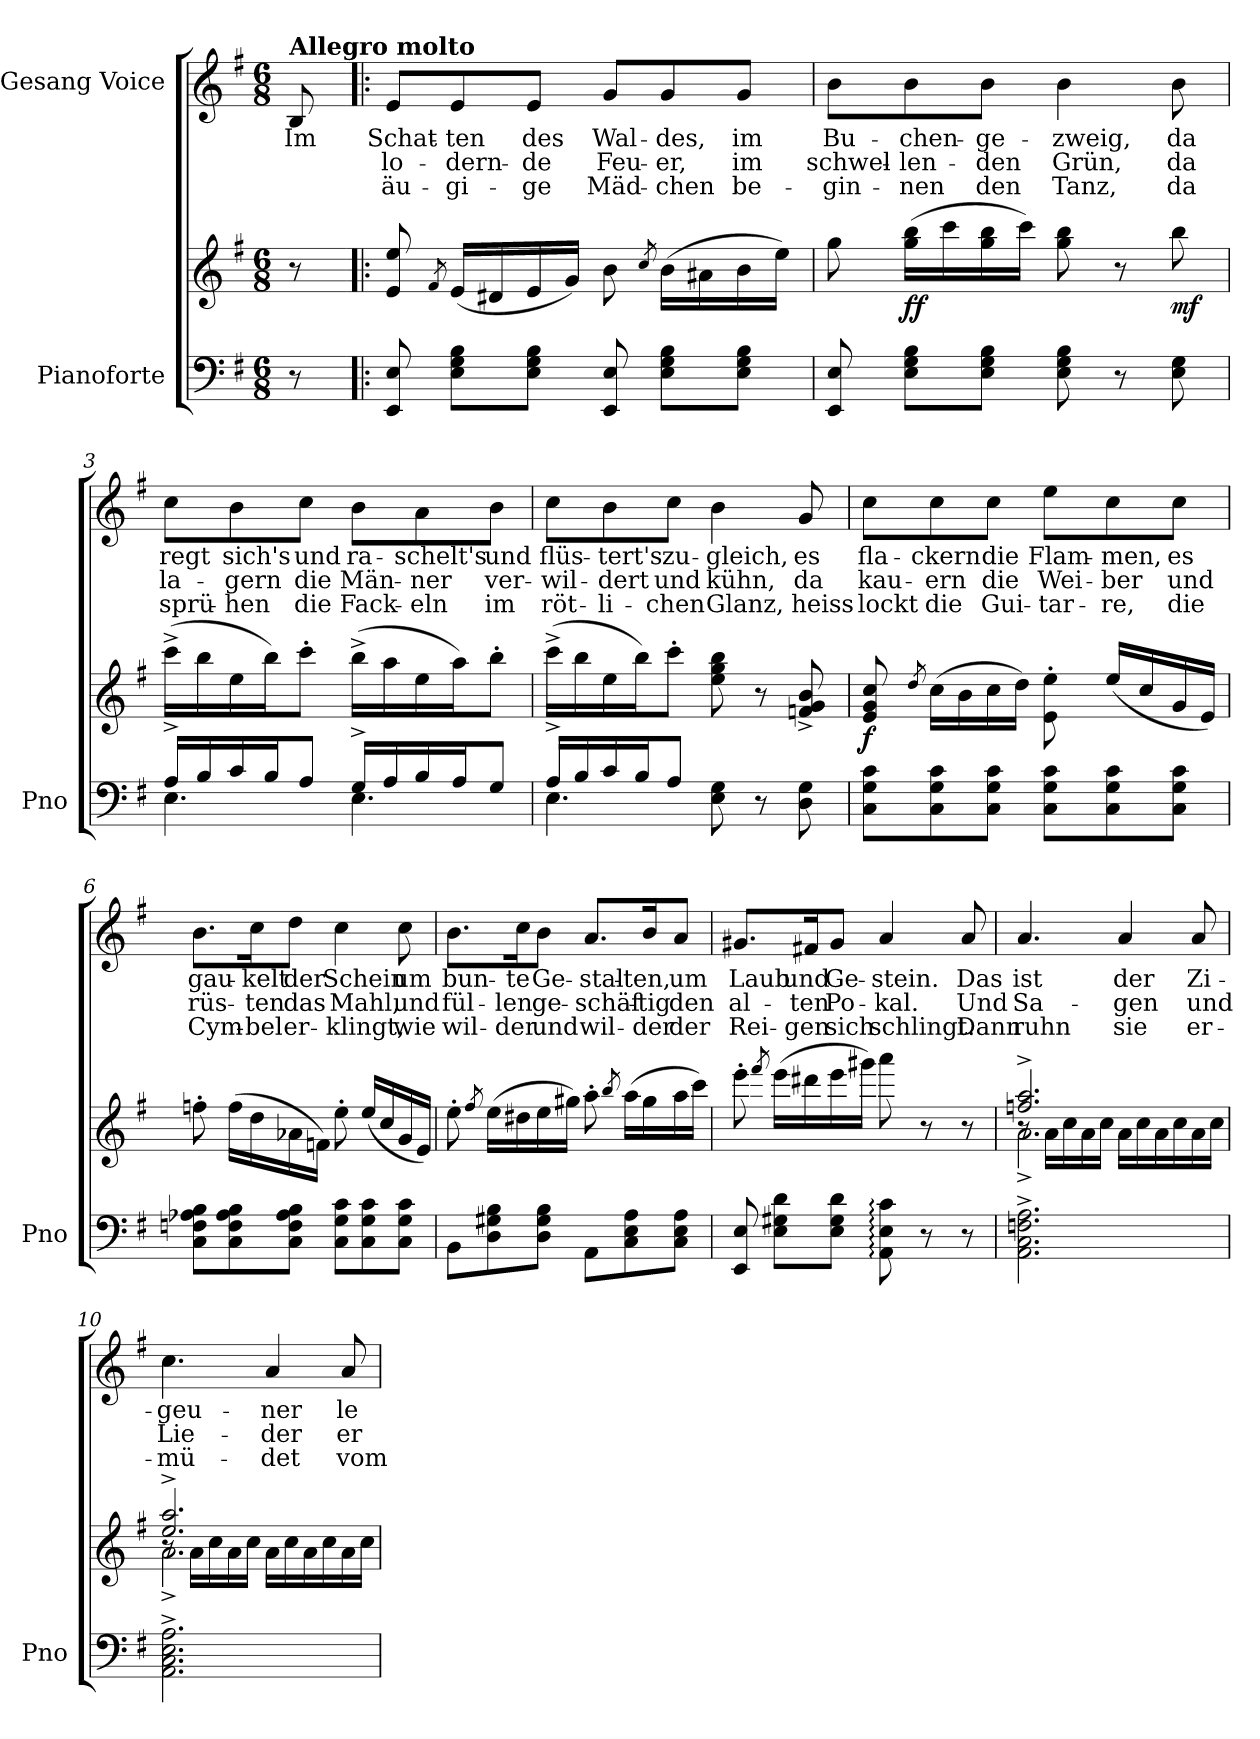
**kern	**kern	**dynam	**kern	**text	**text	**text
*part2	*part2	*part2	*part1	*part1	*part1	*part1
*staff3	*staff2	*staff2/3	*staff1	*staff1	*staff1	*staff1
*I"Pianoforte	*	*	*I"Gesang Voice	*	*	*
*I'Pno	*	*	*	*	*	*
*clefF4	*clefG2	*	*clefG2	*	*	*
*k[f#]	*k[f#]	*	*k[f#]	*	*	*
*M6/8	*M6/8	*	*M6/8	*	*	*
=	=	=	=	=	=	=
!	!	!	!LO:TX:a:B:t=Allegro molto	!	!	!
8r	8r	.	8B/	Im	.	.
=1!|:	=1!|:	=1!|:	=1!|:	=1!|:	=1!|:	=1!|:
8EE/ 8E/	8e/ 8ee/	.	8e/L	Schat-	lo-	äu-
.	8qf#/	.	.	.	.	.
8E\ 8G\ 8B\L	(16e/LL	.	8e/	-ten	-dern-	-gi-
.	16d#X/	.	.	.	.	.
8E\ 8G\ 8B\J	16e/	.	8e/J	des	-de	-ge
.	16g/JJ)	.	.	.	.	.
8EE/ 8E/	8b\	.	8g/L	Wal-	Feu-	Mäd-
.	8qcc/	.	.	.	.	.
8E\ 8G\ 8B\L	(16b\LL	.	8g/	-des,	-er,	-chen
.	16a#X\	.	.	.	.	.
8E\ 8G\ 8B\J	16b\	.	8g/J	im	im	be-
.	16ee\JJ)	.	.	.	.	.
=2	=2	=2	=2	=2	=2	=2
8EE/ 8E/	8gg\	.	8b\L	Bu-	schwel-	-gin-
!	!	!LO:DY:b	!	!	!	!
8E\ 8G\ 8B\L	(16gg\ 16bb\LL	ff	8b\	-chen-	-len-	-nen
.	16ccc\	.	.	.	.	.
8E\ 8G\ 8B\J	16gg\ 16bb\	.	8b\J	-ge-	-den	den
.	16ccc\JJ)	.	.	.	.	.
8E\ 8G\ 8B\	8gg\ 8bb\	.	4b\	-zweig,	Grün,	Tanz,
8r	8r	.	.	.	.	.
!	!	!LO:DY:b	!	!	!	!
8E\ 8G\	8bb\	mf	8b\	da	da	da
=3	=3	=3	=3	=3	=3	=3
*^	*	*	*	*	*	*
16A^/LL	4.E\	(16ccc^\LL	.	8cc\L	regt	la-	sprü-
16B/	.	16bb\	.	.	.	.	.
16c/	.	16ee\	.	8b\	sich's	-gern	-hen
16B/J	.	16bb\J)	.	.	.	.	.
8A/J	.	8ccc'\J	.	8cc\J	und	die	die
16G^/LL	4.E\	(16bb^\LL	.	8b\L	ra-	Män-	Fack-
16A/	.	16aa\	.	.	.	.	.
16B/	.	16ee\	.	8a\	-schelt's	-ner	-eln
16A/J	.	16aa\J)	.	.	.	.	.
8G/J	.	8bb'\J	.	8b\J	und	ver-	im
=4	=4	=4	=4	=4	=4	=4	=4
16A^/LL	4.E\	(16ccc^\LL	.	8cc\L	flüs-	-wil-	röt-
16B/	.	16bb\	.	.	.	.	.
16c/	.	16ee\	.	8b\	-tert's	-dert	-li-
16B/J	.	16bb\J)	.	.	.	.	.
8A/J	.	8ccc'\J	.	8cc\J	zu-	und	-chen
8E\ 8G\	4.ryy	8ee\ 8gg\ 8bb\	.	4b\	-gleich,	kühn,	Glanz,
8r	.	8r	.	.	.	.	.
8D\ 8G\	.	8fn/^ 8g/^ 8b/^	.	8g/	es	da	heiss
*v	*v	*	*	*	*	*	*
=5	=5	=5	=5	=5	=5	=5
!	!	!LO:DY:b	!	!	!	!
8C\ 8G\ 8c\L	8e/ 8g/ 8cc/	f	8cc\L	fla-	kau-	lockt
.	8qdd/	.	.	.	.	.
8C\ 8G\ 8c\	(16cc\LL	.	8cc\	-ckern	-ern	die
.	16b\	.	.	.	.	.
8C\ 8G\ 8c\J	16cc\	.	8cc\J	die	die	Gui-
.	16dd\JJ)	.	.	.	.	.
8C\ 8G\ 8c\L	8e\' 8ee\'	.	8ee\L	Flam-	Wei-	-tar-
8C\ 8G\ 8c\	(16ee/LL	.	8cc\	-men,	-ber	-re,
.	16cc/	.	.	.	.	.
8C\ 8G\ 8c\J	16g/	.	8cc\J	es	und	die
.	16e/JJ)	.	.	.	.	.
=6	=6	=6	=6	=6	=6	=6
8C\ 8Fn\ 8A-X\ 8B\L	8ffn'\	.	8.b\L	gau-	rüs-	Cym-
8C\ 8F\ 8A-\ 8B\	(16ff\LL	.	.	.	.	.
.	16dd\	.	16cc\K	-kelt	-ten	-bel
8C\ 8F\ 8A-\ 8B\J	16a-X\	.	8dd\J	der	das	er-
.	16fnj\JJ)	.	.	.	.	.
8C\ 8G\ 8c\L	8ee'\	.	4cc\	Schein	Mahl,	-klingt,
8C\ 8G\ 8c\	(16ee/LL	.	.	.	.	.
.	16cc/	.	.	.	.	.
8C\ 8G\ 8c\J	16g/	.	8cc\	um	und	wie
.	16e/JJ)	.	.	.	.	.
=7	=7	=7	=7	=7	=7	=7
8BB\L	8ee'\	.	8.b\L	bun-	fül-	wil-
.	8qff#/	.	.	.	.	.
8D\ 8G#X\ 8B\	(16ee\LL	.	.	.	.	.
.	16dd#X\	.	16cc\K	-te	-len	-der
8D\ 8G#\ 8B\J	16ee\	.	8b\J	Ge-	ge-	und
.	16gg#X\JJ)	.	.	.	.	.
8AA\L	8aa'\	.	8.a/L	-stal-	-schäf-	wil-
.	8qbb/	.	.	.	.	.
8C\ 8E\ 8A\	(16aa\LL	.	.	.	.	.
.	16gg#\	.	16b/K	-ten,	-tig	-der
8C\ 8E\ 8A\J	16aa\	.	8a/J	um	den	der
.	16ccc\JJ)	.	.	.	.	.
=8	=8	=8	=8	=8	=8	=8
8EE/ 8E/	8eee'\	.	8.g#X/L	Laub	al-	Rei-
.	8qfff#/	.	.	.	.	.
8E\ 8G#X\ 8d\L	(16eee\LL	.	.	.	.	.
.	16ddd#X\	.	16f#X/K	und	-ten	-gen
8E\ 8G#\ 8d\J	16eee\	.	8g#/J	Ge-	Po-	sich
.	16ggg#X\JJ)	.	.	.	.	.
8AA\: 8E\: 8c\:	8aaa\	.	4a/	-stein.	-kal.	schlingt.
8r	8r	.	.	.	.	.
8r	8r	.	8a/	Das	Und	Dann
=9	=9	=9	=9	=9	=9	=9
*	*^	*	*	*	*	*
*	*	*^	*	*	*	*	*
2.AA\^ 2.C\^ 2.Fn\^ 2.A\^	2.ffn/^ 2.aa/^	2.a^\	8r	.	4.a/	ist	Sa-	ruhn
.	.	.	16a\LL	.	.	.	.	.
.	.	.	16cc\	.	.	.	.	.
.	.	.	16a\	.	.	.	.	.
.	.	.	16cc\JJ	.	.	.	.	.
.	.	.	16a\LL	.	4a/	der	-gen	sie
.	.	.	16cc\	.	.	.	.	.
.	.	.	16a\	.	.	.	.	.
.	.	.	16cc\	.	.	.	.	.
.	.	.	16a\	.	8a/	Zi-	und	er-
.	.	.	16cc\JJ	.	.	.	.	.
=10	=10	=10	=10	=10	=10	=10	=10	=10
2.AA\^ 2.C\^ 2.E\^ 2.A\^	2.ee/^ 2.aa/^	2.a^\	8r	.	4.cc\	geu-	Lie-	-mü-
.	.	.	16a\LL	.	.	.	.	.
.	.	.	16cc\	.	.	.	.	.
.	.	.	16a\	.	.	.	.	.
.	.	.	16cc\JJ	.	.	.	.	.
.	.	.	16a\LL	.	4a/	-ner	-der	-det
.	.	.	16cc\	.	.	.	.	.
.	.	.	16a\	.	.	.	.	.
.	.	.	16cc\	.	.	.	.	.
.	.	.	16a\	.	8a/	le-	er-	vom
.	.	.	16cc\JJ	.	.	.	.	.
*	*v	*v	*v	*	*	*	*	*
=	=	=	=	=	=	=
*-	*-	*-	*-	*-	*-	*-
